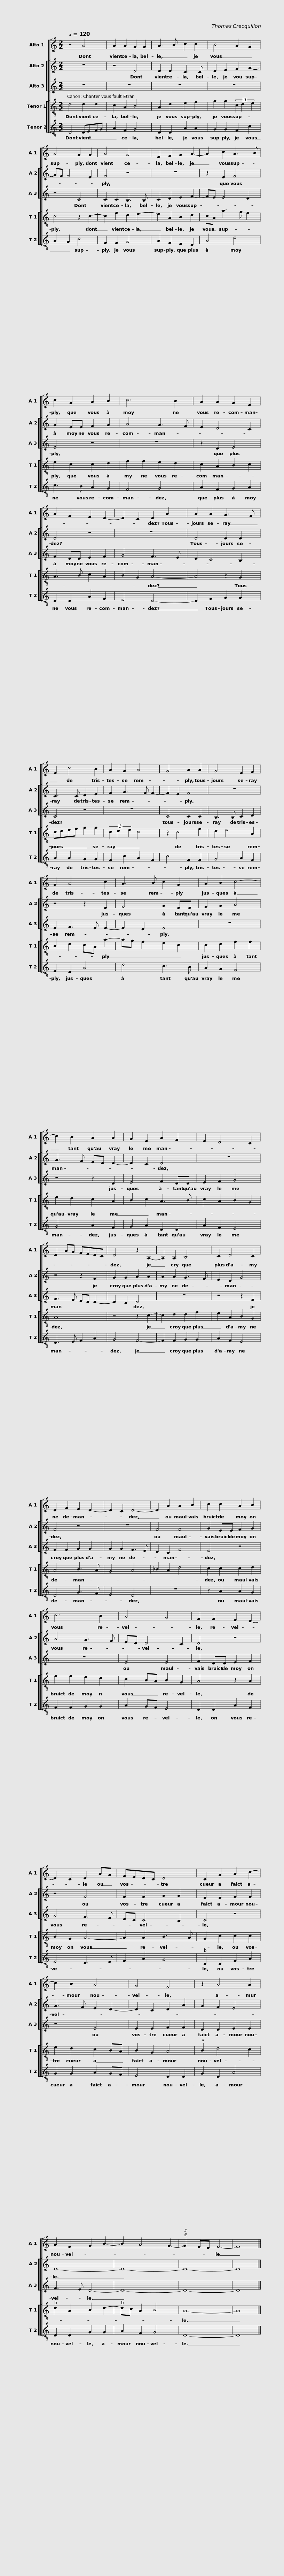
X:1
%%score [ 1 [ 2 3 ] [ 4 5 ] ]
L:1/8
Q:1/4=120
M:2/2
I:linebreak $
K:C
V:1 treble
V:2 treble
V:3 treble
V:4 treble-8
V:5 treble-8
V:1
 z4 A4 | A2 A2 G2 G2 | A3 B c2 c2 | B4 A2 G2 | A4 G2 G2 |$ %5
 A4 G4 | E2 F2 G2 A2- | A2 c2 A3 B | c2 G2 A2 B2 |$ c6 B2 |$ %10
 A2 A2 G2 E2 | A2 F2 E2 D2- | D2 C2 D2 A2 | A2 A2 G3 F |$ E2 c4 B2 |$ %15
 A2 G2 A4 | G4 A2 A2 | G4 E2 F2 | G2 A4 c2 | A3 B c2 G2 |$ %20
 A2 B2 c4- | c2 B2 A2 A2 | G2 E2 A2 F2 | E2 D4 C2 | D2 AG FEDC |$ %25
 D4 z2 A,2- | A,2 A,2 B,4 | C2 D4 C2 | D2 F2 E2 D2- | D2 C2 D4- |$ %30
 D2 A2 A2 B2 | c2 c2 A2 B2 | c6 B2 | A4 G4 |$ F2 F2 E2 D2- |$ %35
 D2 C2 D2 AG | FEDC D4 | C2 G2 A2 c2- | c2 B2 A4 | G4 F4 |$ %40
 z2 A4 A2 | A2 F2 G2 B2- | B2 A4 G2- | G2 FE F4- | F8 |] %45
V:2
 z8 | z4 D4 | D2 D2 C3 C | D2 E2 F2 G2- | GF F4 E2 |$ %5
 F4 z4 | z8 | z2 E2 F4 | G2 EE F2 G2 |$ A4 G3 F |$ %10
 E2 D4 C2 | D4 z4 | z8 | D4 D2 D2 |$ C3 C D2 E2 |$ %15
 F2 G3 F F2- | F2 E2 F4 | z8 | z4 z2 E2 | F4 G2 EE |$ %20
 F2 G2 A4 | G3 F ED D2- | D2 C2 D4 | z8 | z4 z2 F2 |$ %25
 G2 G2 A2 A2 | A2 A2 G3 F | E2 D2 G4 | F4 z4 | z8 |$ %30
 F4 F4 | G2 EE F2 G2 | A4 G3 F | ED D4 C2 |$ D4 z4 |$ %35
 z4 F4 | F2 F2 G2 G2 | E2 E2 F2 F2 | G3 F E2 D2- | D2 C2 D2 A2 |$ %40
 G2 F2 E4 | D8- | D8- | D8- | D8 |] %45
V:3
 z8 | z8 | z8 | z8 | z4 C4 |$ %5
 C2 C2 B,3 B, | C2 D2 E2 F2- | FE E4 D2 | E4 z4 |$ z8 |$ %10
 z2 D2 E4 | F2 DD E2 F2 | G4 F3 E | D2 C4 B,2 |$ C4 z4 |$ %15
 z8 | C4 C2 C2 | B,3 B, C2 D2 | E2 F3 E E2- | E2 D2 E4 |$ %20
 z8 | z4 z2 D2 | E4 F2 DD | E2 F2 G4 | F3 E DC C2- |$ %25
 C2 B,2 C4 | z8 | z4 z2 E2 | F2 F2 G2 G2 | G2 G2 F3 E |$ %30
 D2 C2 F4 | E4 z4 | z8 | E4 E4 |$ F2 DD E2 F2 |$ %35
 G4 F3 E | DC C4 B,2 | C4 z4 | z4 E4 | E2 E2 F2 F2 |$ %40
 D2 D2 E2 E2 | F3 E D4- | D8- | D8- | D8 |] %45
V:4
 d4 d2 d2 | c2 A2 B4 | A2 d2 e2 f2 | g2 g2 (3c2 d2 e2 | c4 z2 c2- |$ %5
 c2 f2 d2 e2- | e2 A2 B2 d2 | cA a3 g f2 | e2 c2 c2 d2 |$ f2 f2 e2 d2 |$ %10
 c2 A2 B2 c2 | A3 B c2 A2 | B2 G2 A4- | A4 z2 G2 |$ cdef g2 g2 |$ %15
 (3c2 d2 e2 c4 | z2 c4 f2 | d2 e4 A2 | B2 d2 cA a2- | ag f2 e2 c2 |$ %20
 c2 d2 f2 f2 | e2 d2 c2 A2 | B2 c2 A3 B | c2 A2 B2 G2 | A8 |$ %25
 z4 z2 c2- | c2 d2 d2 f2- | e2 A2 B2 G2 | A4 B3 A | G4 A4 |$ %30
 _B2 A2 d4 | c2 c2 c2 d2 | f2 f2 e2 d2 | c2 BA B2 G2 |$ A4 z2 A2 |$ %35
 B2 G2 A4- | A2 A2 B3 A | G2 c2 c2 c2 | e2 d2 c2 BA | B2 G2 A4 |$ %40
 B2 d4 c2 | d2 A2 B2 d2- | dc A2 B4 | A8- | A8 |] %45
V:5
 D4 DEFG | A2 F2 G4 | D2 D2 A2 A2 | G2 G2 F2 c2 | A2 G2 c4 |$ %5
 F2 F2 G4 | A2 F2 E2 D2 | A4 d4 | c3 B A2 G2 |$ F4 G4 |$ %10
 A2 F2 G2 A2 | D2 D2 A2 F2 | E4 D4- | D2 F2 G2 G2 |$ A2 A2 G2 G2 |$ %15
 F2 c2 A2 F2 | c4 F2 F2 | G4 A2 F2 | E2 D2 A4 | d4 c3 B |$ %20
 A2 G2 F4 | G4 A2 F2 | G2 A2 D2 D2 | A2 F2 E4 | D3 E F2 A2 |$ %25
 G4 F4- | F2 F2 G2 G2 | A2 F2 E4 | D4 G3 F | E4 D4 |$ %30
 z8 | z2 A2 A2 G2 | F2 F2 G2 G2 | A2 GF E4 |$ D2 D2 A2 F2 |$ %35
 E4 D3 E | F2 A2 G4 | C2 C2 F2 A2 | G2 G2 A2 GF | E4 D2 D2 |$ %40
 G2 D2 A4 | D2 D2 G2 G2 | A2 F2 G4 | D8- | D8 |] %45
